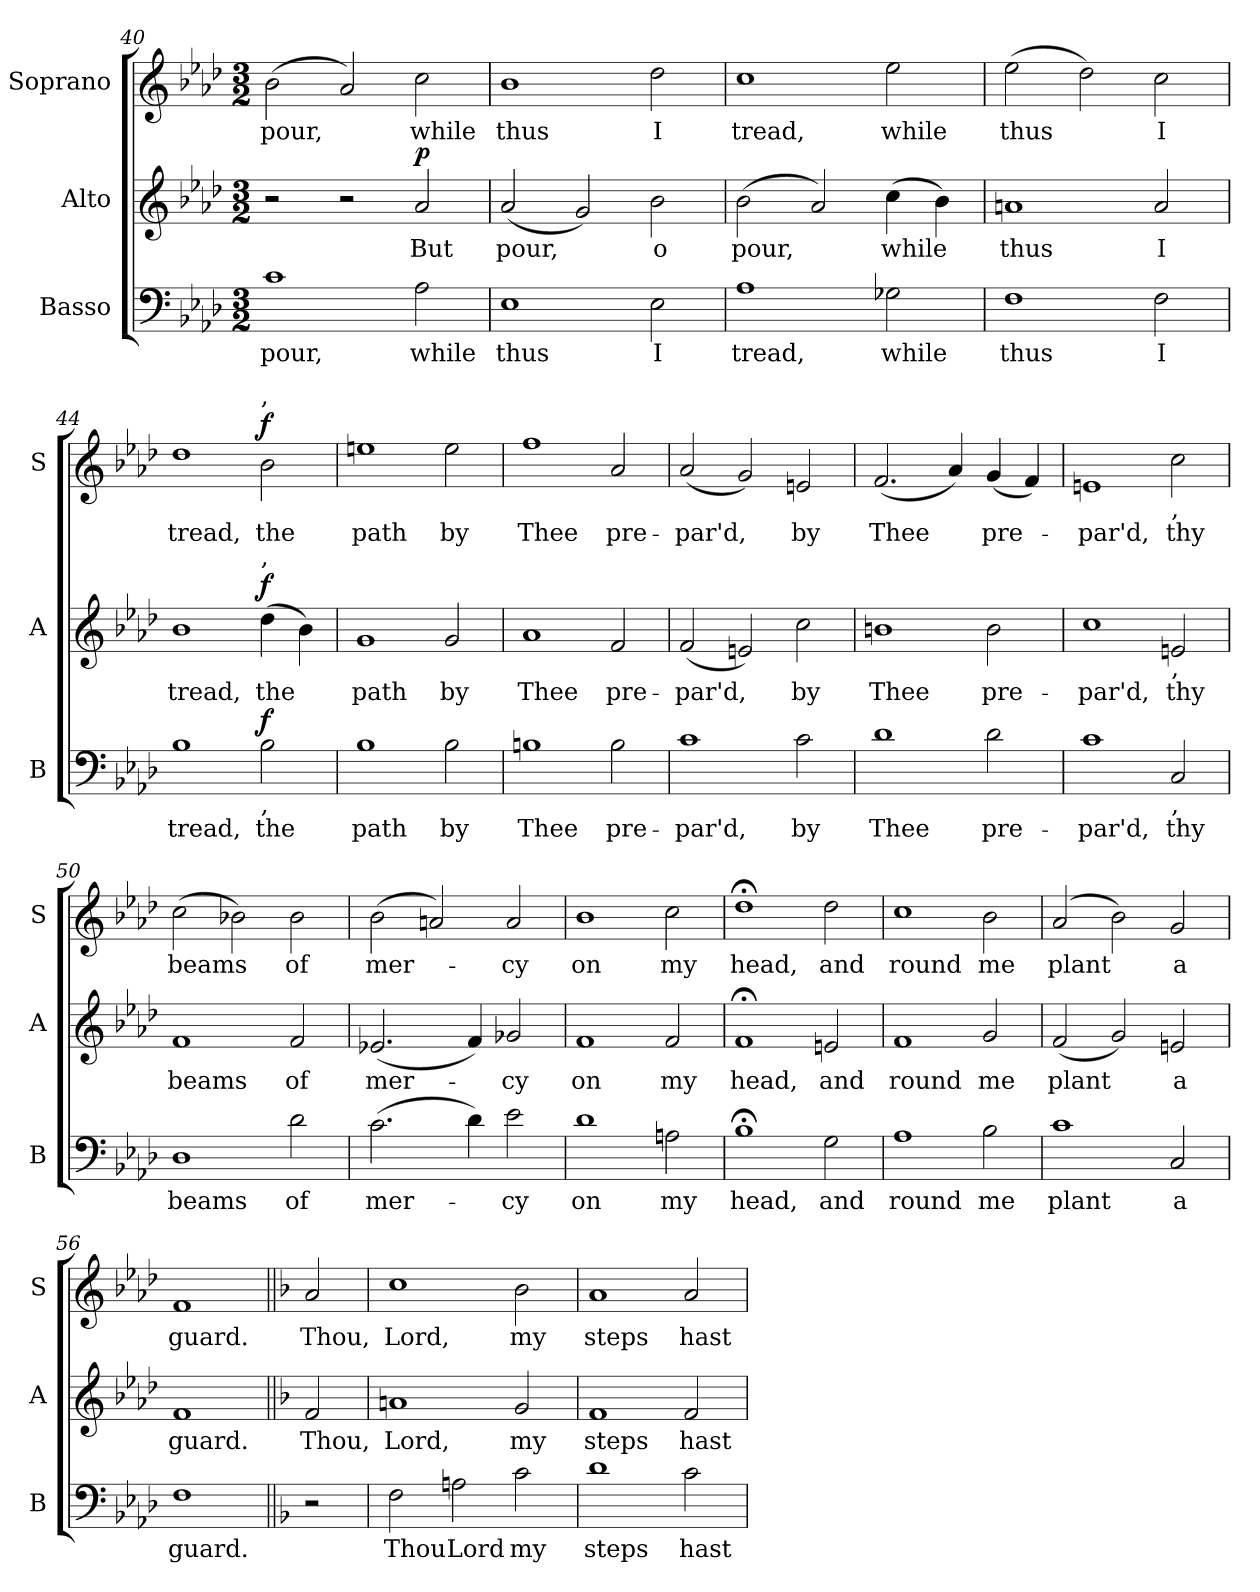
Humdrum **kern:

**kern	**text	**dynam	**kern	**text	**dynam	**kern	**text	**dynam
*part3	*part3	*part3	*part2	*part2	*part2	*part1	*part1	*part1
*staff3	*staff3	*staff3	*staff2	*staff2	*staff2	*staff1	*staff1	*staff1
*I"Basso	*	*	*I"Alto	*	*	*I"Soprano	*	*
*I'B	*	*	*I'A	*	*	*I'S	*	*
*clefF4	*	*	*clefG2	*	*	*clefG2	*	*
*k[b-e-a-d-]	*	*	*k[b-e-a-d-]	*	*	*k[b-e-a-d-]	*	*
*A-:	*	*	*A-:	*	*	*A-:	*	*
*M3/2	*	*	*M3/2	*	*	*M3/2	*	*
=40	=40	=40	=40	=40	=40	=40	=40	=40
!	!LO:LY:b	!	!	!	!	!	!LO:LY:b	!
1c	pour,	.	2r	.	.	(>2b-	pour,	.
.	.	.	2r	.	.	2a-)	.	.
!	!LO:LY:b	!	!	!LO:LY:b	!LO:DY:b	!	!LO:LY:b	!
2A-	while	.	2a-	But	p	2cc	while	.
=41	=41	=41	=41	=41	=41	=41	=41	=41
!	!LO:LY:b	!	!	!LO:LY:b	!	!	!LO:LY:b	!
1E-	thus	.	(<2a-	pour,	.	1b-	thus	.
.	.	.	2g)	.	.	.	.	.
!	!LO:LY:b	!	!	!LO:LY:b	!	!	!LO:LY:b	!
2E-	I	.	2b-	o	.	2dd-	I	.
!!LO:LB:g=z
=42	=42	=42	=42	=42	=42	=42	=42	=42
!	!LO:LY:b	!	!	!LO:LY:b	!	!	!LO:LY:b	!
1A-	tread,	.	(>2b-	pour,	.	1cc	tread,	.
.	.	.	2a-)	.	.	.	.	.
!	!LO:LY:b	!	!	!LO:LY:b	!	!	!LO:LY:b	!
2G-X	while	.	(>4cc	while	.	2ee-	while	.
.	.	.	4b-)	.	.	.	.	.
=43	=43	=43	=43	=43	=43	=43	=43	=43
!	!LO:LY:b	!	!	!LO:LY:b	!	!	!LO:LY:b	!
1F	thus	.	1an	thus	.	(>2ee-	thus	.
.	.	.	.	.	.	2dd-)	.	.
!	!LO:LY:b	!	!	!LO:LY:b	!	!	!LO:LY:b	!
2F	I	.	2a	I	.	2cc	I	.
=44	=44	=44	=44	=44	=44	=44	=44	=44
!	!LO:LY:b	!	!	!LO:LY:b	!	!	!LO:LY:b	!
1B-	tread,	.	1b-	tread,	.	1dd-	tread,	.
!	!	!	!	!	!	!LO:TX:a:t=,	!	!
!	!	!	!LO:TX:a:t=,	!	!	!	!	!
!LO:TX:b:t=,	!	!	!	!	!	!	!	!
!	!LO:LY:b	!LO:DY:a	!	!LO:LY:b	!LO:DY:a	!	!LO:LY:b	!LO:DY:a
2B-	the	f	(>4dd-	the	f	2b-	the	f
.	.	.	4b-)	.	.	.	.	.
=45	=45	=45	=45	=45	=45	=45	=45	=45
!	!LO:LY:b	!	!	!LO:LY:b	!	!	!LO:LY:b	!
1B-	path	.	1g	path	.	1een	path	.
!	!LO:LY:b	!	!	!LO:LY:b	!	!	!LO:LY:b	!
2B-	by	.	2g	by	.	2ee	by	.
=46	=46	=46	=46	=46	=46	=46	=46	=46
!	!LO:LY:b	!	!	!LO:LY:b	!	!	!LO:LY:b	!
1Bn	Thee	.	1a-	Thee	.	1ff	Thee	.
!	!LO:LY:b	!	!	!LO:LY:b	!	!	!LO:LY:b	!
2B	pre-	.	2f	pre-	.	2a-	pre-	.
!!LO:LB:g=z
=47	=47	=47	=47	=47	=47	=47	=47	=47
!	!LO:LY:b	!	!	!LO:LY:b	!	!	!LO:LY:b	!
1c	-par'd,	.	(<2f	-par'd,	.	(<2a-	-par'd,	.
.	.	.	2en)	.	.	2g)	.	.
!	!LO:LY:b	!	!	!LO:LY:b	!	!	!LO:LY:b	!
2c	by	.	2cc	by	.	2en	by	.
=48	=48	=48	=48	=48	=48	=48	=48	=48
!	!LO:LY:b	!	!	!LO:LY:b	!	!	!LO:LY:b	!
1d-	Thee	.	1bn	Thee	.	(<2.f	Thee	.
.	.	.	.	.	.	4a-)	.	.
!	!LO:LY:b	!	!	!LO:LY:b	!	!	!LO:LY:b	!
2d-	pre-	.	2b	pre-	.	(<4g	pre-	.
.	.	.	.	.	.	4f)	.	.
=49	=49	=49	=49	=49	=49	=49	=49	=49
!	!LO:LY:b	!	!	!LO:LY:b	!	!	!LO:LY:b	!
1c	-par'd,	.	1cc	-par'd,	.	1en	-par'd,	.
!	!	!	!	!	!	!LO:TX:b:t=,	!	!
!	!	!	!LO:TX:b:t=,	!	!	!	!	!
!LO:TX:b:t=,	!	!	!	!	!	!	!	!
!	!LO:LY:b	!	!	!LO:LY:b	!	!	!LO:LY:b	!
2C	thy	.	2en	thy	.	2cc	thy	.
=50	=50	=50	=50	=50	=50	=50	=50	=50
!	!LO:LY:b	!	!	!LO:LY:b	!	!	!LO:LY:b	!
1D-	beams	.	1f	beams	.	(>2cc	beams	.
.	.	.	.	.	.	2b-X)	.	.
!	!LO:LY:b	!	!	!LO:LY:b	!	!	!LO:LY:b	!
2d-	of	.	2f	of	.	2b-	of	.
=51	=51	=51	=51	=51	=51	=51	=51	=51
!	!LO:LY:b	!	!	!LO:LY:b	!	!	!LO:LY:b	!
(>2.c	mer-	.	(<2.e-X	mer-	.	(>2b-	mer-	.
.	.	.	.	.	.	2an)	.	.
4d-)	.	.	4f)	.	.	.	.	.
!	!LO:LY:b	!	!	!LO:LY:b	!	!	!LO:LY:b	!
2e-	-cy	.	2g-X	-cy	.	2a	-cy	.
!!LO:LB:g=z
=52	=52	=52	=52	=52	=52	=52	=52	=52
!	!LO:LY:b	!	!	!LO:LY:b	!	!	!LO:LY:b	!
1d-	on	.	1f	on	.	1b-	on	.
!	!LO:LY:b	!	!	!LO:LY:b	!	!	!LO:LY:b	!
2An	my	.	2f	my	.	2cc	my	.
=53	=53	=53	=53	=53	=53	=53	=53	=53
!	!LO:LY:b	!	!	!LO:LY:b	!	!	!LO:LY:b	!
1B-;<	head,	.	1f;<	head,	.	1dd-;<	head,	.
!	!LO:LY:b	!	!	!LO:LY:b	!	!	!LO:LY:b	!
2G	and	.	2en	and	.	2dd-	and	.
=54	=54	=54	=54	=54	=54	=54	=54	=54
!	!LO:LY:b	!	!	!LO:LY:b	!	!	!LO:LY:b	!
1A-	round	.	1f	round	.	1cc	round	.
!	!LO:LY:b	!	!	!LO:LY:b	!	!	!LO:LY:b	!
2B-	me	.	2g	me	.	2b-	me	.
=55	=55	=55	=55	=55	=55	=55	=55	=55
!	!LO:LY:b	!	!	!LO:LY:b	!	!	!LO:LY:b	!
1c	plant	.	(<2f	plant	.	(>2a-	plant	.
.	.	.	2g)	.	.	2b-)	.	.
!	!LO:LY:b	!	!	!LO:LY:b	!	!	!LO:LY:b	!
2C	a	.	2en	a	.	2g	a	.
=56	=56	=56	=56	=56	=56	=56	=56	=56
!	!LO:LY:b	!	!	!LO:LY:b	!	!	!LO:LY:b	!
1F	guard.	.	1f	guard.	.	1f	guard.	.
=57||	=57||	=57||	=57||	=57||	=57||	=57||	=57||	=57||
*k[b-]	*	*	*k[b-]	*	*	*k[b-]	*	*
*F:	*	*	*F:	*	*	*F:	*	*
!	!	!	!	!LO:LY:b	!	!	!LO:LY:b	!
2r	.	.	2f	Thou,	.	2a	Thou,	.
!!LO:LB:g=z
=58	=58	=58	=58	=58	=58	=58	=58	=58
!	!LO:LY:b	!	!	!LO:LY:b	!	!	!LO:LY:b	!
2F	Thou	.	1an	Lord,	.	1cc	Lord,	.
!	!LO:LY:b	!	!	!	!	!	!	!
2An	Lord	.	.	.	.	.	.	.
!	!LO:LY:b	!	!	!LO:LY:b	!	!	!LO:LY:b	!
2c	my	.	2g	my	.	2b-	my	.
=59	=59	=59	=59	=59	=59	=59	=59	=59
!	!LO:LY:b	!	!	!LO:LY:b	!	!	!LO:LY:b	!
1d	steps	.	1f	steps	.	1a	steps	.
!	!LO:LY:b	!	!	!LO:LY:b	!	!	!LO:LY:b	!
2c	hast	.	2f	hast	.	2a	hast	.
=	=	=	=	=	=	=	=	=
*-	*-	*-	*-	*-	*-	*-	*-	*-
